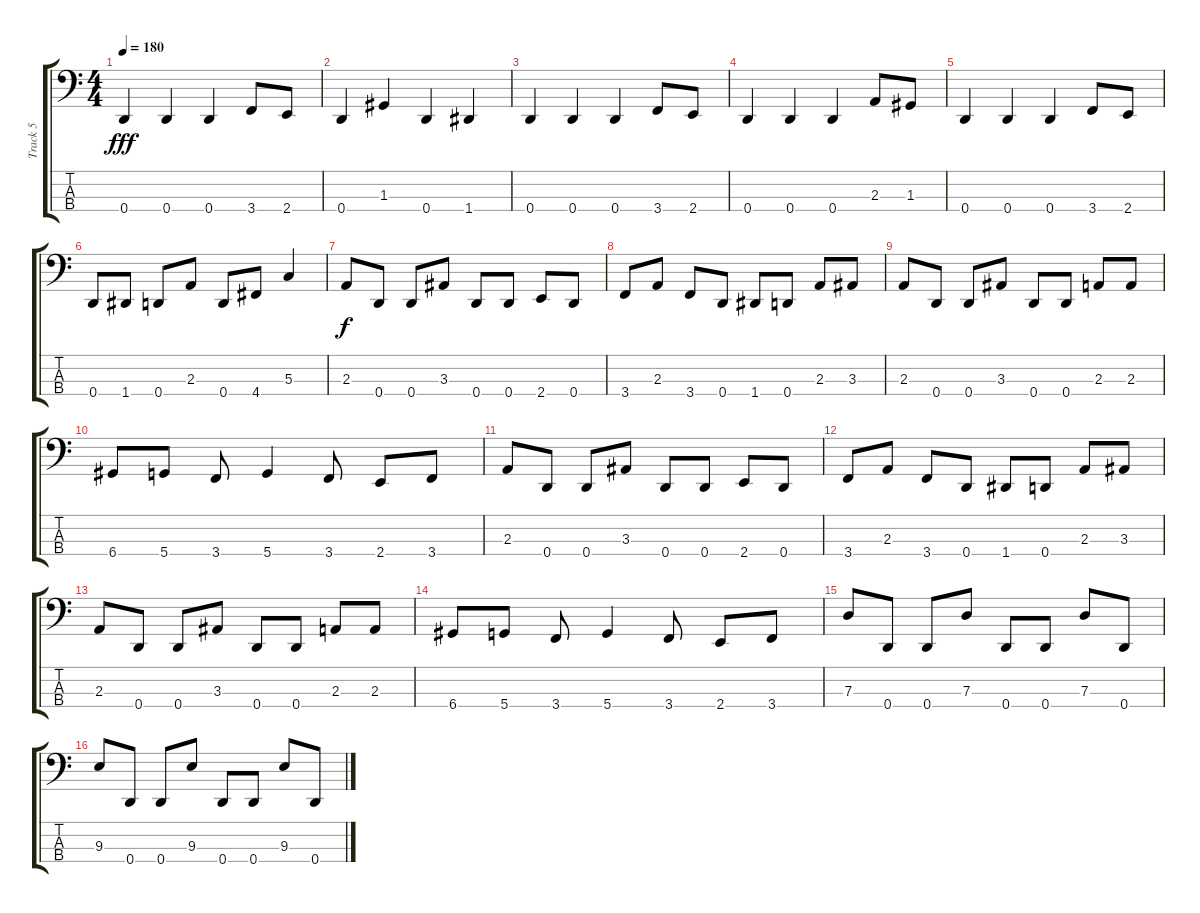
\track ("Track 5" "Track 5") {instrument electricbasspick}
\staff {score tabs}
\tuning (F2 C2 G1 D1) {hide}
\ts (4 4)
\tempo 180
\clef f4
\ks c
0.4.4{dy fff} 0.4.4 0.4.4 3.4.8 2.4.8 |
0.4.4 1.3.4 0.4.4 1.4.4 |
0.4.4 0.4.4 0.4.4 3.4.8 2.4.8 |
0.4.4 0.4.4 0.4.4 2.3.8 1.3.8 |
0.4.4 0.4.4 0.4.4 3.4.8 2.4.8 |
0.4.8 1.4.8 0.4.8 2.3.8 0.4.8 4.4.8 5.3.4 |
2.3.8{dy f} 0.4.8 0.4.8 3.3.8 0.4.8 0.4.8 2.4.8 0.4.8 |
3.4.8 2.3.8 3.4.8 0.4.8 1.4.8 0.4.8 2.3.8 3.3.8 |
2.3.8 0.4.8 0.4.8 3.3.8 0.4.8 0.4.8 2.3.8 2.3.8 |
6.4.8 5.4.8 3.4.8 5.4.4 3.4.8 2.4.8 3.4.8 |
2.3.8 0.4.8 0.4.8 3.3.8 0.4.8 0.4.8 2.4.8 0.4.8 |
3.4.8 2.3.8 3.4.8 0.4.8 1.4.8 0.4.8 2.3.8 3.3.8 |
2.3.8 0.4.8 0.4.8 3.3.8 0.4.8 0.4.8 2.3.8 2.3.8 |
6.4.8 5.4.8 3.4.8 5.4.4 3.4.8 2.4.8 3.4.8 |
7.3.8 0.4.8 0.4.8 7.3.8 0.4.8 0.4.8 7.3.8 0.4.8 |
9.3.8 0.4.8 0.4.8 9.3.8 0.4.8 0.4.8 9.3.8 0.4.8
